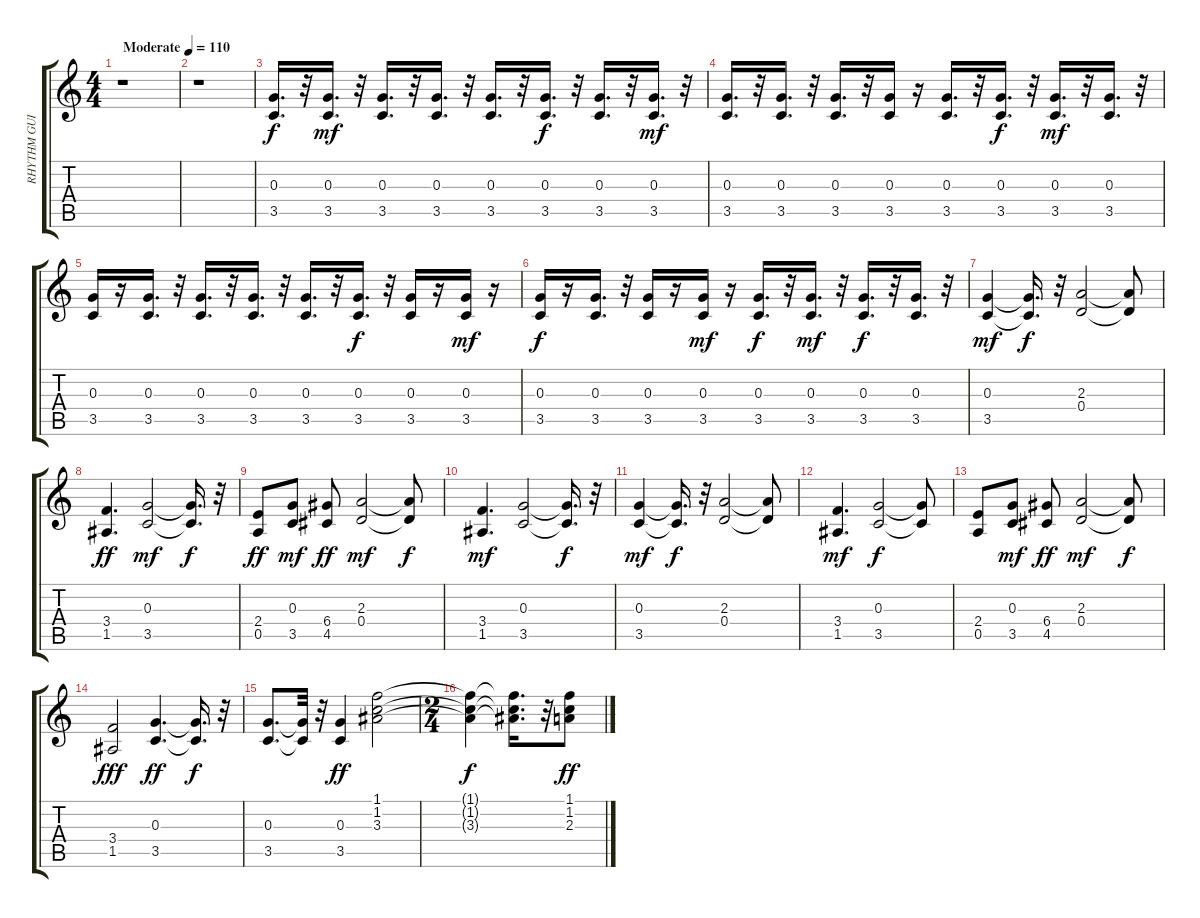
\track ("RHYTHM GUITAR" "RHYTHM GUI") {solo instrument acousticguitarnylon}
\staff {score tabs}
\tuning (E4 B3 G3 D3 A2 E2) {hide}
\ts (4 4)
\tempo (110 "Moderate")
\clef g2
\ks c
r.1{dy f instrument acousticguitarnylon} |
r.1 |
(0.3 3.5).16{d} r.32 (0.3 3.5).16{d dy mf} r.32 (0.3 3.5).16{d} r.32 (0.3 3.5).16{d} r.32 (0.3 3.5).16{d} r.32 (0.3 3.5).16{d dy f} r.32 (0.3 3.5).16{d} r.32 (0.3 3.5).16{d dy mf} r.32 |
(0.3 3.5).16{d} r.32 (0.3 3.5).16{d} r.32 (0.3 3.5).16{d} r.32 (0.3 3.5).16 r.16 (0.3 3.5).16{d} r.32 (0.3 3.5).16{d dy f} r.32 (0.3 3.5).16{d dy mf} r.32 (0.3 3.5).16{d} r.32 |
(0.3 3.5).16 r.16 (0.3 3.5).16{d} r.32 (0.3 3.5).16{d} r.32 (0.3 3.5).16{d} r.32 (0.3 3.5).16{d} r.32 (0.3 3.5).16{d dy f} r.32 (0.3 3.5).16 r.16 (0.3 3.5).16{dy mf} r.16 |
(0.3 3.5).16{dy f} r.16 (0.3 3.5).16{d} r.32 (0.3 3.5).16 r.16 (0.3 3.5).16{dy mf} r.16 (0.3 3.5).16{d dy f} r.32 (0.3 3.5).16{d dy mf} r.32 (0.3 3.5).16{d dy f} r.32 (0.3 3.5).16{d} r.32 |
(0.3 3.5).4{dy mf} (0.3{t} 3.5{t}).16{d dy f} r.32 (2.3 0.4).2 (2.3{t} 0.4{t}).8 |
(3.4 1.5).4{d dy ff} (0.3 3.5).2{dy mf} (0.3{t} 3.5{t}).16{d dy f} r.32 |
(2.4 0.5).8{dy ff} (0.3 3.5).8{dy mf} (6.4 4.5).8{dy ff} (2.3 0.4).2{dy mf} (2.3{t} 0.4{t}).8{dy f} |
(3.4 1.5).4{d dy mf} (0.3 3.5).2 (0.3{t} 3.5{t}).16{d dy f} r.32 |
(0.3 3.5).4{dy mf} (0.3{t} 3.5{t}).16{d dy f} r.32 (2.3 0.4).2 (2.3{t} 0.4{t}).8 |
(3.4 1.5).4{d dy mf} (0.3 3.5).2{dy f} (0.3{t} 3.5{t}).8 |
(2.4 0.5).8 (0.3 3.5).8{dy mf} (6.4 4.5).8{dy ff} (2.3 0.4).2{dy mf} (2.3{t} 0.4{t}).8{dy f} |
(3.4 1.5).2{dy fff} (0.3 3.5).4{d dy ff} (0.3{t} 3.5{t}).16{d dy f} r.32 |
(0.3 3.5).8{d} (0.3{t} 3.5{t}).32 r.32 (0.3 3.5).4{dy ff} (1.1 1.2 3.3).2 |
\ts (2 4)
(1.1{t} 1.2{t} 3.3{t}).4{dy f} (1.1{t} 1.2{t} 3.3{t}).16{d} r.32 (1.1 1.2 2.3).8{dy ff}
